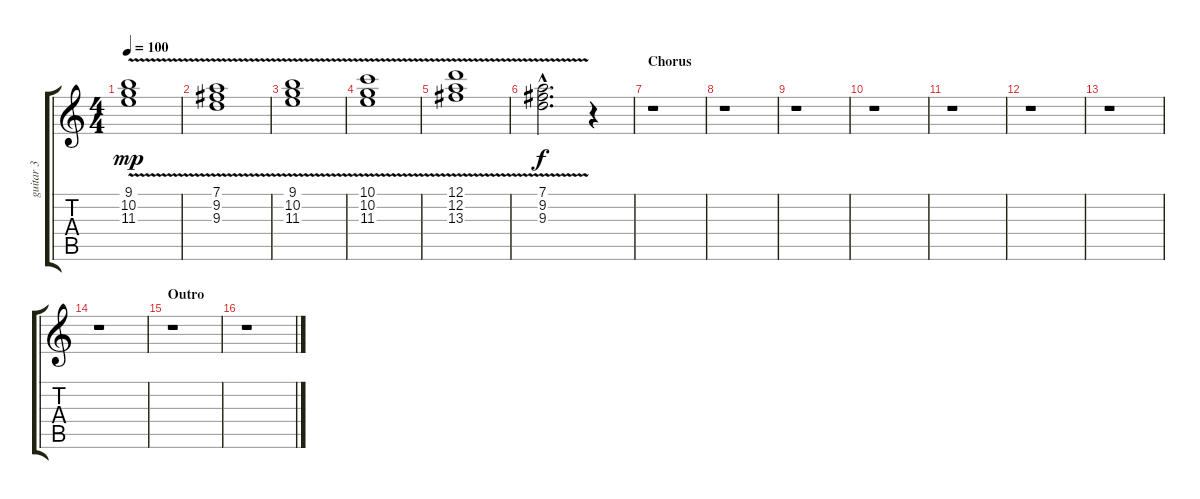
\track ("guitar 3" "guitar 3") {instrument distortionguitar}
\staff {score tabs}
\tuning (D4 A3 F3 C3 G2 D2) {hide}
\ts (4 4)
\tempo 100
\clef g2
\ks c
(9.1{v} 10.2{v} 11.3{v}).1{dy mp} |
(7.1{v} 9.2{v} 9.3{v}).1 |
(9.1{v} 10.2{v} 11.3{v}).1 |
(10.1{v} 10.2{v} 11.3{v}).1 |
(12.1{v} 12.2{v} 13.3{v}).1 |
(7.1{v hac} 9.2{v hac} 9.3{v hac}).2{d dy f} r.4 |
\section ("" "Chorus")
r.1 |
r.1 |
r.1 |
r.1 |
r.1 |
r.1 |
r.1 |
r.1 |
\section ("" "Outro")
r.1 |
r.1
